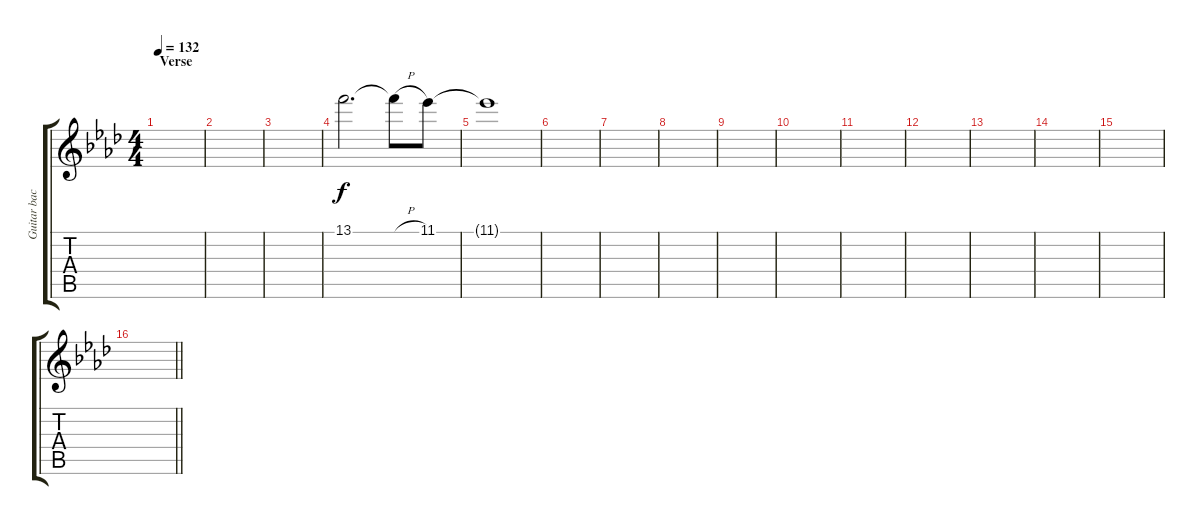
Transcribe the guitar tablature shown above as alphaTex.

\track ("Guitar backup" "Guitar bac") {instrument electricguitarclean}
\staff {score tabs}
\tuning (E4 B3 G3 D3 A2 E2) {hide}
\ts (4 4)
\section ("" "Verse")
\tempo 132
\clef g2
\ks ab
|
|
|
13.1.2{d} 13.1{h t}.8 11.1.8 |
11.1{t}.1 |
|
|
|
|
|
|
|
|
|
|
\barLineRight lightlight
